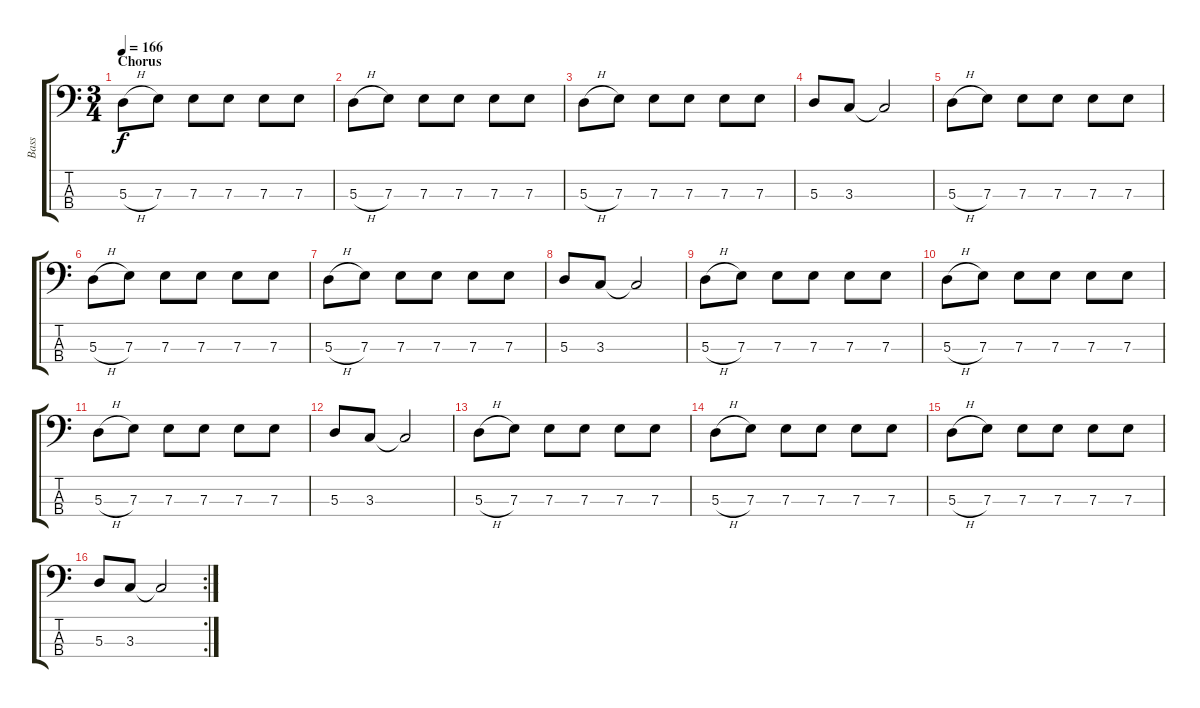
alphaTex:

\track ("Bass" "Bass") {instrument electricbasspick}
\staff {score tabs}
\tuning (G2 D2 A1 E1) {hide}
\ts (3 4)
\section ("" "Chorus")
\tempo 166
\clef f4
\ks c
5.3{h}.8{dy f} 7.3.8 7.3.8 7.3.8 7.3.8 7.3.8 |
5.3{h}.8 7.3.8 7.3.8 7.3.8 7.3.8 7.3.8 |
5.3{h}.8 7.3.8 7.3.8 7.3.8 7.3.8 7.3.8 |
5.3.8 3.3.8 3.3{t}.2 |
5.3{h}.8 7.3.8 7.3.8 7.3.8 7.3.8 7.3.8 |
5.3{h}.8 7.3.8 7.3.8 7.3.8 7.3.8 7.3.8 |
5.3{h}.8 7.3.8 7.3.8 7.3.8 7.3.8 7.3.8 |
5.3.8 3.3.8 3.3{t}.2 |
5.3{h}.8 7.3.8 7.3.8 7.3.8 7.3.8 7.3.8 |
5.3{h}.8 7.3.8 7.3.8 7.3.8 7.3.8 7.3.8 |
5.3{h}.8 7.3.8 7.3.8 7.3.8 7.3.8 7.3.8 |
5.3.8 3.3.8 3.3{t}.2 |
5.3{h}.8 7.3.8 7.3.8 7.3.8 7.3.8 7.3.8 |
5.3{h}.8 7.3.8 7.3.8 7.3.8 7.3.8 7.3.8 |
5.3{h}.8 7.3.8 7.3.8 7.3.8 7.3.8 7.3.8 |
\rc 2
5.3.8 3.3.8 3.3{t}.2
